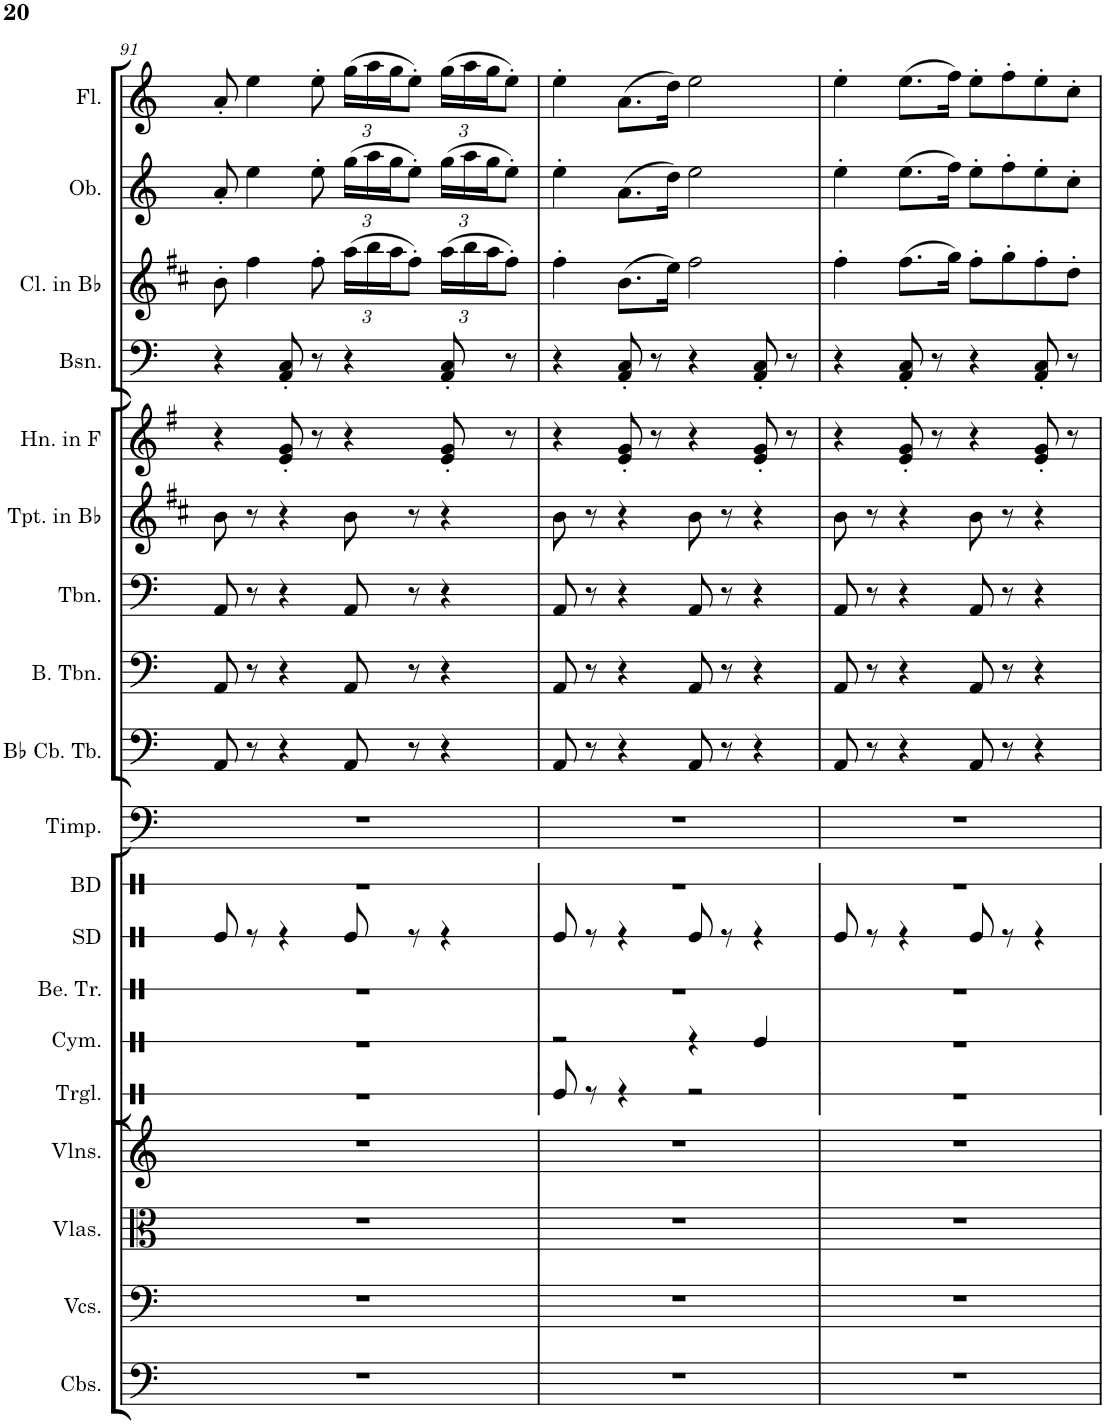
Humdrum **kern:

**kern	**kern	**kern	**kern	**kern	**kern	**kern	**kern	**kern	**kern	**kern	**kern	**kern	**kern	**kern
*part15	*part14	*part13	*part12	*part11	*part10	*part9	*part8	*part7	*part6	*part5	*part4	*part3	*part2	*part1
*staff15	*staff14	*staff13	*staff12	*staff11	*staff10	*staff9	*staff8	*staff7	*staff6	*staff5	*staff4	*staff3	*staff2	*staff1
*I"Contrabasses	*I"Violoncellos	*I"Violas	*I"Violins	*I"Bass Drum	*I"Timpani	*I"Bb Contrabass Tuba	*I"Bass Trombone	*I"Trombone	*I"Trumpet in Bb	*I"Horn in F	*I"Bassoon	*I"Clarinet in Bb	*I"Oboe	*I"Flute
*I'Cbs.	*I'Vcs.	*I'Vlas.	*I'Vlns.	*I'BD	*I'Timp.	*I'Bb Cb. Tb.	*I'B. Tbn.	*I'Tbn.	*I'Tpt. in Bb	*I'Hn. in F	*I'Bsn.	*I'Cl. in Bb	*I'Ob.	*I'Fl.
!!LO:PB:g=z
*clefF4	*clefF4	*clefC3	*clefG2	*clefX	*clefF4	*clefF4	*clefF4	*clefF4	*clefG2	*clefG2	*clefF4	*clefG2	*clefG2	*clefG2
*Trd7c12	*	*	*	*	*	*	*	*	*Trd1c2	*Trd4c7	*	*Trd1c2	*	*
*k[]	*k[]	*k[]	*k[]	*k[]	*k[]	*k[]	*k[]	*k[]	*k[f#c#]	*k[f#]	*k[]	*k[f#c#]	*k[]	*k[]
*M4/4	*M4/4	*M4/4	*M4/4	*M4/4	*M4/4	*M4/4	*M4/4	*M4/4	*M4/4	*M4/4	*M4/4	*M4/4	*M4/4	*M4/4
=91	=91	=91	=91	=91	=91	=91	=91	=91	=91	=91	=91	=91	=91	=91
1r	1r	1r	1r	1r	1r	8AA/	8AA/	8AA/	8b\	4r	4r	8b'\	8a'/	8a'/
.	.	.	.	.	.	8r	8r	8r	8r	.	.	4ff#\	4ee\	4ee\
.	.	.	.	.	.	4r	4r	4r	4r	8e/' 8g/'	8AA/' 8C/'	.	.	.
.	.	.	.	.	.	.	.	.	.	8r	8r	8ff#'\	8ee'\	8ee'\
*	*	*	*	*	*	*	*	*	*	*	*	*Xbrackettup	*Xbrackettup	*Xbrackettup
.	.	.	.	.	.	8AA/	8AA/	8AA/	8b\	4r	4r	(24aa\LL	(24gg\LL	(24gg\LL
.	.	.	.	.	.	.	.	.	.	.	.	24bb\	24aa\	24aa\
.	.	.	.	.	.	.	.	.	.	.	.	24aa\J	24gg\J	24gg\J
.	.	.	.	.	.	8r	8r	8r	8r	.	.	8ff#'\J)	8ee'\J)	8ee'\J)
.	.	.	.	.	.	4r	4r	4r	4r	8e/' 8g/'	8AA/' 8C/'	(24aa\LL	(24gg\LL	(24gg\LL
.	.	.	.	.	.	.	.	.	.	.	.	24bb\	24aa\	24aa\
.	.	.	.	.	.	.	.	.	.	.	.	24aa\J	24gg\J	24gg\J
.	.	.	.	.	.	.	.	.	.	8r	8r	8ff#'\J)	8ee'\J)	8ee'\J)
=92	=92	=92	=92	=92	=92	=92	=92	=92	=92	=92	=92	=92	=92	=92
1r	1r	1r	1r	1r	1r	8AA/	8AA/	8AA/	8b\	4r	4r	4ff#'\	4ee'\	4ee'\
.	.	.	.	.	.	8r	8r	8r	8r	.	.	.	.	.
.	.	.	.	.	.	4r	4r	4r	4r	8e/' 8g/'	8AA/' 8C/'	(8.b\L	(8.a\L	(8.a\L
.	.	.	.	.	.	.	.	.	.	8r	8r	.	.	.
.	.	.	.	.	.	.	.	.	.	.	.	16ee\Jk)	16dd\Jk)	16dd\Jk)
.	.	.	.	.	.	8AA/	8AA/	8AA/	8b\	4r	4r	2ff#\	2ee\	2ee\
.	.	.	.	.	.	8r	8r	8r	8r	.	.	.	.	.
.	.	.	.	.	.	4r	4r	4r	4r	8e/' 8g/'	8AA/' 8C/'	.	.	.
.	.	.	.	.	.	.	.	.	.	8r	8r	.	.	.
=93	=93	=93	=93	=93	=93	=93	=93	=93	=93	=93	=93	=93	=93	=93
1r	1r	1r	1r	1r	1r	8AA/	8AA/	8AA/	8b\	4r	4r	4ff#'\	4ee'\	4ee'\
.	.	.	.	.	.	8r	8r	8r	8r	.	.	.	.	.
.	.	.	.	.	.	4r	4r	4r	4r	8e/' 8g/'	8AA/' 8C/'	(8.ff#\L	(8.ee\L	(8.ee\L
.	.	.	.	.	.	.	.	.	.	8r	8r	.	.	.
.	.	.	.	.	.	.	.	.	.	.	.	16gg\Jk)	16ff\Jk)	16ff\Jk)
.	.	.	.	.	.	8AA/	8AA/	8AA/	8b\	4r	4r	8ff#'\L	8ee'\L	8ee'\L
.	.	.	.	.	.	8r	8r	8r	8r	.	.	8gg'\	8ff'\	8ff'\
.	.	.	.	.	.	4r	4r	4r	4r	8e/' 8g/'	8AA/' 8C/'	8ff#'\	8ee'\	8ee'\
.	.	.	.	.	.	.	.	.	.	8r	8r	8dd'\J	8cc'\J	8cc'\J
=	=	=	=	=	=	=	=	=	=	=	=	=	=	=
*-	*-	*-	*-	*-	*-	*-	*-	*-	*-	*-	*-	*-	*-	*-
